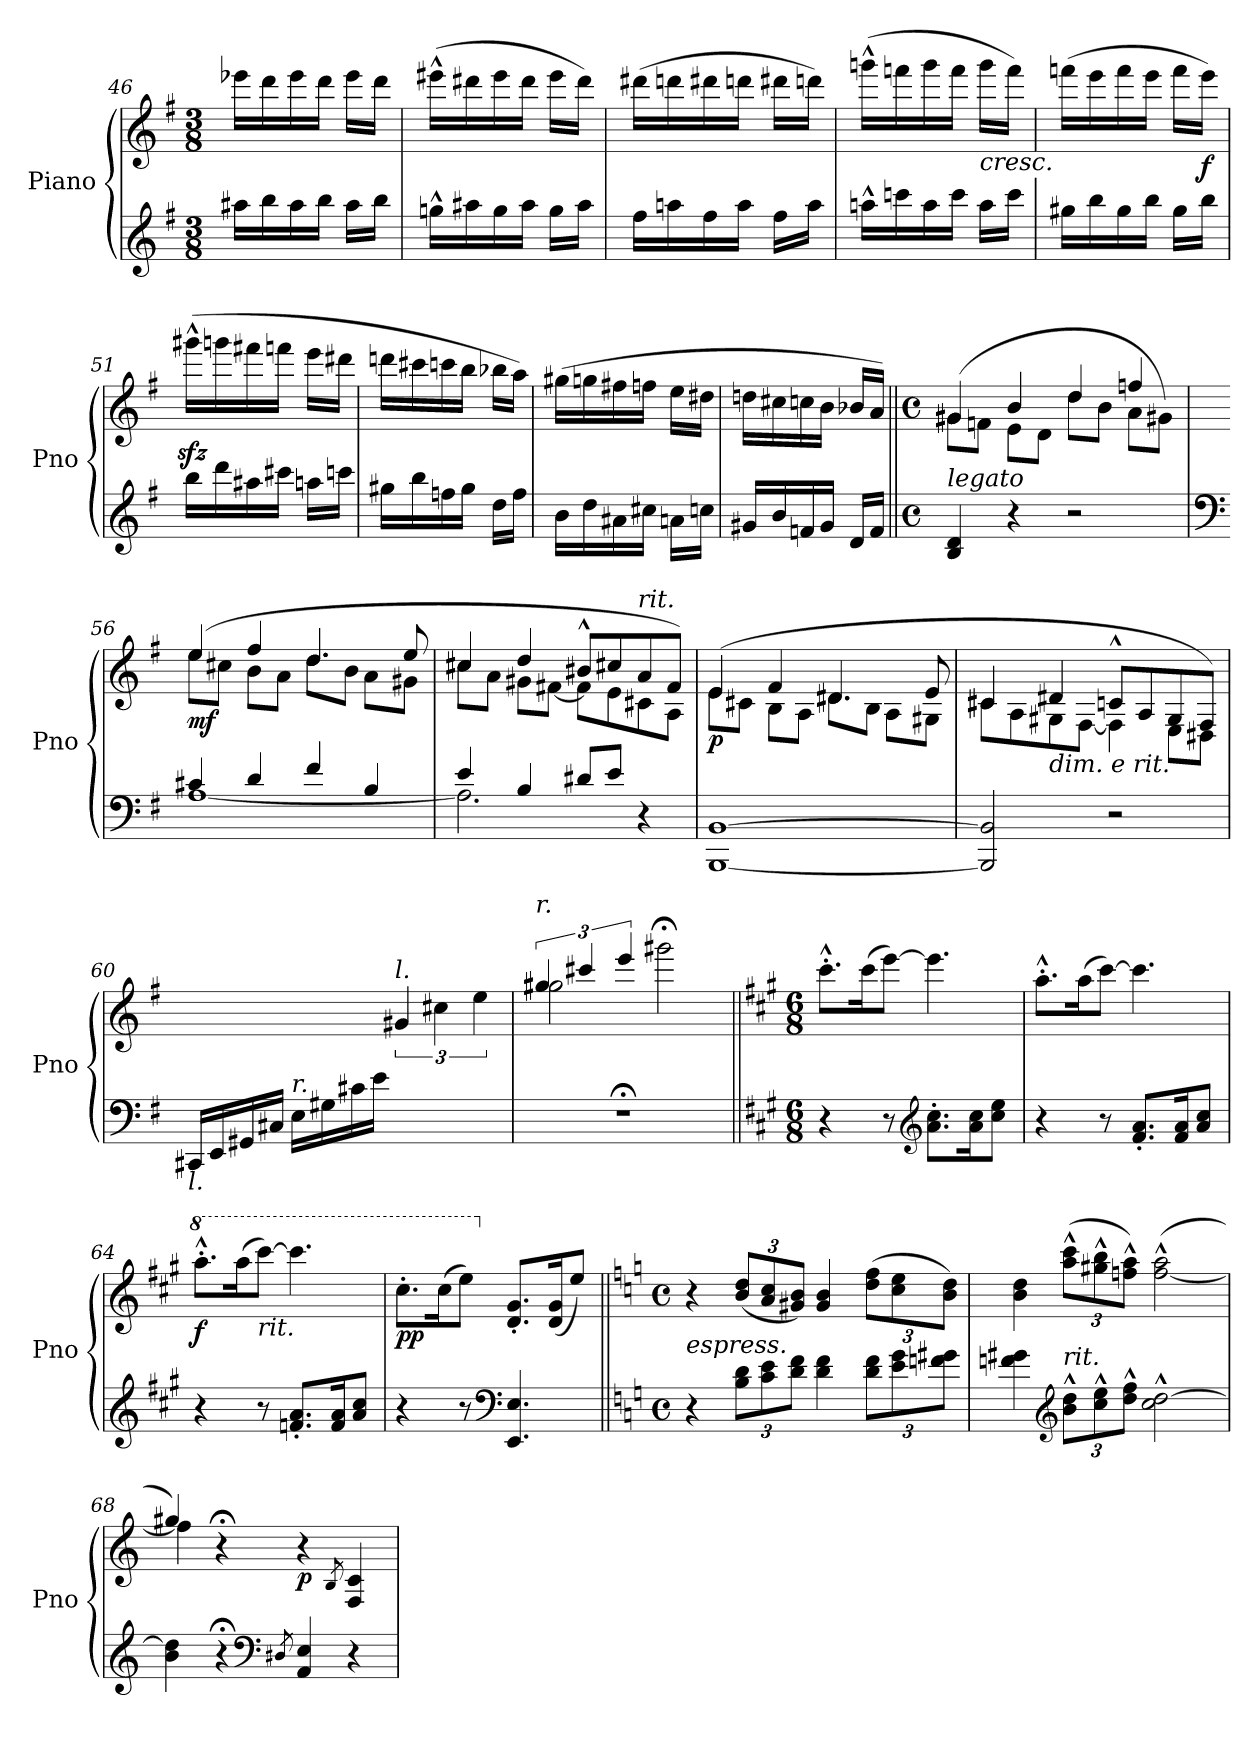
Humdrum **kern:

**kern	**kern	**dynam
*part1	*part1	*part1
*staff2	*staff1	*staff1/2
*I"Piano	*	*
*I'Pno	*	*
*clefG2	*clefG2	*
*k[f#]	*k[f#]	*
*M3/8	*M3/8	*
=46	=46	=46
16aa#X\LL	16eee-X\LL	.
16bb\	16ddd\	.
16aa#\	16eee-\	.
16bb\JJ	16ddd\JJ	.
16aa#\LL	16eee-\LL	.
16bb\JJ	16ddd\JJ	.
=47	=47	=47
16ggn^^\LL	(>16eee#X^^\LL	.
16aa#X\	16ddd#X\	.
16gg\	16eee#\	.
16aa#\JJ	16ddd#\JJ	.
16gg\LL	16eee#\LL	.
16aa#\JJ	16ddd#\JJ)	.
!!LO:LB:g=z
=48	=48	=48
16ff#\LL	(>16ddd#X\LL	.
16aan\	16dddn\	.
16ff#\	16ddd#X\	.
16aa\JJ	16dddn\JJ	.
16ff#\LL	16ddd#X\LL	.
16aa\JJ	16dddn\JJ)	.
=49	=49	=49
16aan^^\LL	(>16gggn^^\LL	.
16cccn\	16fffn\	.
16aa\	16ggg\	.
16ccc\JJ	16fff\JJ	.
!	!LO:TX:b:i:t=cresc.	!
16aa\LL	16ggg\LL	.
16ccc\JJ	16fff\JJ)	.
=50	=50	=50
16gg#X\LL	(>16fffn\LL	.
16bb\	16eee\	.
16gg#\	16fff\	.
16bb\JJ	16eee\JJ	.
16gg#\LL	16fff\LL	.
!	!	!LO:DY:b
16bb\JJ	16eee\JJ)	f
=51	=51	=51
16bb\LL	(>16ggg#Xzz<^^\LL	.
16ddd\	16gggn\	.
16aa#X\	16fff#X\	.
16ccc#X\JJ	16fffn\JJ	.
16aan\LL	16eee\LL	.
16cccn\JJ	16ddd#X\JJ	.
!!LO:LB:g=z
=52	=52	=52
16gg#X\LL	16dddn\LL	.
16bb\	16ccc#X\	.
16ffn\	16cccn\	.
16gg#\JJ	16bb\JJ	.
16dd\LL	16bb-X\LL	.
16ff\JJ	16aa\JJ)	.
=53	=53	=53
16b\LL	(>16gg#X\LL	.
16dd\	16ggn\	.
16a#X\	16ff#X\	.
16cc#X\JJ	16ffn\JJ	.
16an\LL	16ee\LL	.
16ccn\JJ	16dd#X\JJ	.
=54	=54	=54
16g#X/LL	16ddn\LL	.
16b/	16cc#X\	.
16fn/	16ccn\	.
16g#/JJ	16b\JJ	.
16d/LL	16b-X/LL	.
16f/JJ	16a/JJ)	.
=55||	=55||	=55||
*M4/4	*M4/4	*
*met(c)	*met(c)	*
*	*^	*
!LO:TX:a:i:t=legato	!	!	!
4B/ 4d/	(>4g#X/	8g#\L	.
.	.	8fn\J	.
4r	4b/	8e\L	.
.	.	8d\J	.
2r	4dd/	8dd\L	.
.	.	8b\J	.
.	4ffn/	8a\L	.
.	.	8g#X\J)	.
*	*v	*v	*
!!LO:LB:g=z
=56	=56	=56
*clefF4	*	*
*^	*^	*
*	*	*	*^	*
!	!	!	!	!	!LO:DY:b
4c#X/	[1A	(>4ee/	8ee\L	2.ryy	mf
.	.	.	8cc#X\J	.	.
4d/	.	4ff#/	8b\L	.	.
.	.	.	8a\J	.	.
4f#/	.	4.dd/	8.dd\L	.	.
.	.	.	8b\J	.	.
4B/	.	.	.	8a\L	.
.	.	.	8.ryy	.	.
.	.	8ee/	.	8g#X\J	.
*	*	*	*v	*v	*
=57	=57	=57	=57	=57
4e/	2.A\]	4cc#X/	8cc#\L	.
.	.	.	8a\J	.
4B/	.	4dd/	8g#X\L	.
.	.	.	[8f#X\J	.
8d#X/L	.	8b#X^^/L	8f#\L]	.
8e/J	.	8cc#X/	8e\	.
*	*	*MM110	*	*
!	!	!LO:TX:a:i:t=rit.	!	!
4r	4ryy	8a/	8c#X\	.
.	.	8f#/J)	8A\J	.
*v	*v	*	*	*
*	*v	*v	*
=58	=58	=58
*	*MM105	*
*	*^	*
*	*	*^	*
!	!	!	!	!LO:DY:b
[1BBB [1BB	(>4e/	8e\L	2.ryy	p
.	.	8c#X\J	.	.
.	4f#/	8B\L	.	.
.	.	8A\J	.	.
.	4.d#X/	8.d#\L	.	.
.	.	8B\J	.	.
.	.	.	8A\L	.
.	.	8.ryy	.	.
.	8e/	.	8G#X\J	.
*	*	*v	*v	*
!!LO:LB:g=z
=59	=59	=59	=59
2BBB/] 2BB/]	4c#X/	8c#\L	.
.	.	8A\	.
*	*MM150	*	*
!	!LO:TX:b:i:t=dim. e rit.	!	!
.	4d#X/	8G#X\	.
.	.	[8F#\J	.
2r	8cn^^/L	4F#\]	.
.	8A/	.	.
.	8G#/	8E\L	.
.	8F#/J)	8D#X\J	.
*	*v	*v	*
=60	=60	=60
*	*MM96	*
*	*^	*
!LO:TX:b:i:t=l.	!	!	!
*	*v	*v	*
(<16CC#X/LL	2ryy	.
16EE/	.	.
16GG#X/	.	.
16C#X/JJ	.	.
!LO:TX:a:i:t=r.	!	!
16E\LL	.	.
16G#X\	.	.
16c#X\	.	.
16e\JJ	.	.
*	*MM92	*
!	!LO:TX:a:i:t=l.	!
2ryy	6g#X/	.
.	6cc#X\	.
.	6ee\	.
=61	=61	=61
*	*MM88	*
*	*^	*
!	!LO:TX:a:i:t=r.	!	!
1r;<	6gg#X/	2gg#\	.
.	6ccc#X/	.	.
.	6eee/	.	.
.	2ggg#X;<\)	2ryy	.
*	*v	*v	*
!!LO:PB:g=z
=62||	=62||	=62||
*k[f#c#g#]	*k[f#c#g#]	*
*M6/8	*M6/8	*
*	*MM116	*
*	*^	*
!	!	!	!LO:DY:b
!	!	!	!LO:DY:n=1:b
*	*v	*v	*
4r	8.ccc#'^^\L	p other-dynamics
.	(>16ccc#\K	.
8r	[8eee\J)	.
*clefG2	*	*
8.a\' 8.cc#\'L	4.eee\]	.
16a\ 16cc#\K	.	.
8cc#\ 8ee\J	.	.
=63	=63	=63
4r	8.aa'^^\L	.
.	(>16aa\K	.
8r	[8ccc#\J)	.
8.f#/' 8.a/'L	4.ccc#\]	.
16f#/ 16a/K	.	.
8a/ 8cc#/J	.	.
=64	=64	=64
*	*8va	*
!	!	!LO:DY:b
4r	8.aaa'^^\L	f
.	(>16aaa\K	.
!	!LO:TX:b:i:t=rit.	!
8r	[8cccc#\J)	.
8.fn/' 8.a/'L	4.cccc#\]	.
16f/ 16a/K	.	.
8a/ 8cc#/J	.	.
=65	=65	=65
!	!	!LO:DY:b
4r	8.ccc#'\L	pp
.	(>16ccc#\K	.
8r	8eee\J)	.
*clefF4	*	*
*	*X8va	*
4.EE/ 4.E/	8.d/' 8.g#/'L	.
.	(<16d/ 16g#/K	.
.	8ee/J)	.
!!LO:LB:g=z
=66||	=66||	=66||
*k[]	*k[]	*
*M4/4	*M4/4	*
*met(c)	*met(c)	*
!LO:TX:a:i:t=espress.	!	!
4r	4r	.
*Xbrackettup	*Xbrackettup	*
12B\ 12d\L	(<12b/ 12dd/L	.
12c\ 12e\	12a/ 12cc/	.
12d\ 12f\J	12g#X/ 12b/J)	.
4d\ 4f\	4g#/ 4b/	.
12d\ 12f\L	(>12dd\ 12ff\L	.
12e\ 12g\	12cc\ 12ee\	.
12fn\ 12g#X\J	12b\ 12dd\J)	.
=67	=67	=67
4fn\ 4g#X\	4b\ 4dd\	.
*clefG2	*	*
*	*MM105	*
!LO:TX:a:i:t=rit.	!	!
12b\^^ 12dd\^^L	(>12aa\^^ 12ccc\^^L	.
12cc\^^ 12ee\^^	12gg#X\^^ 12bb\^^	.
12dd\^^ 12ff\^^J	12ffn\^^ 12aa\^^J)	.
2cc\^^ [2dd\^^	(>[2ff\^^ 2aa\^^	.
=68	=68	=68
*	*^	*
4b\ 4dd\]	4gg#X/)	4ff\]	.
4r;<	4r;<	4ryy	.
*clefF4	*	*	*
8qD#X/	.	.	.
!	!	!	!LO:DY:b
4AA/ 4E/	4r	4rgyy	p
.	8qB/	.	.
4r	4F/ 4c/	4rffyy	.
*	*v	*v	*
=	=	=
*-	*-	*-
